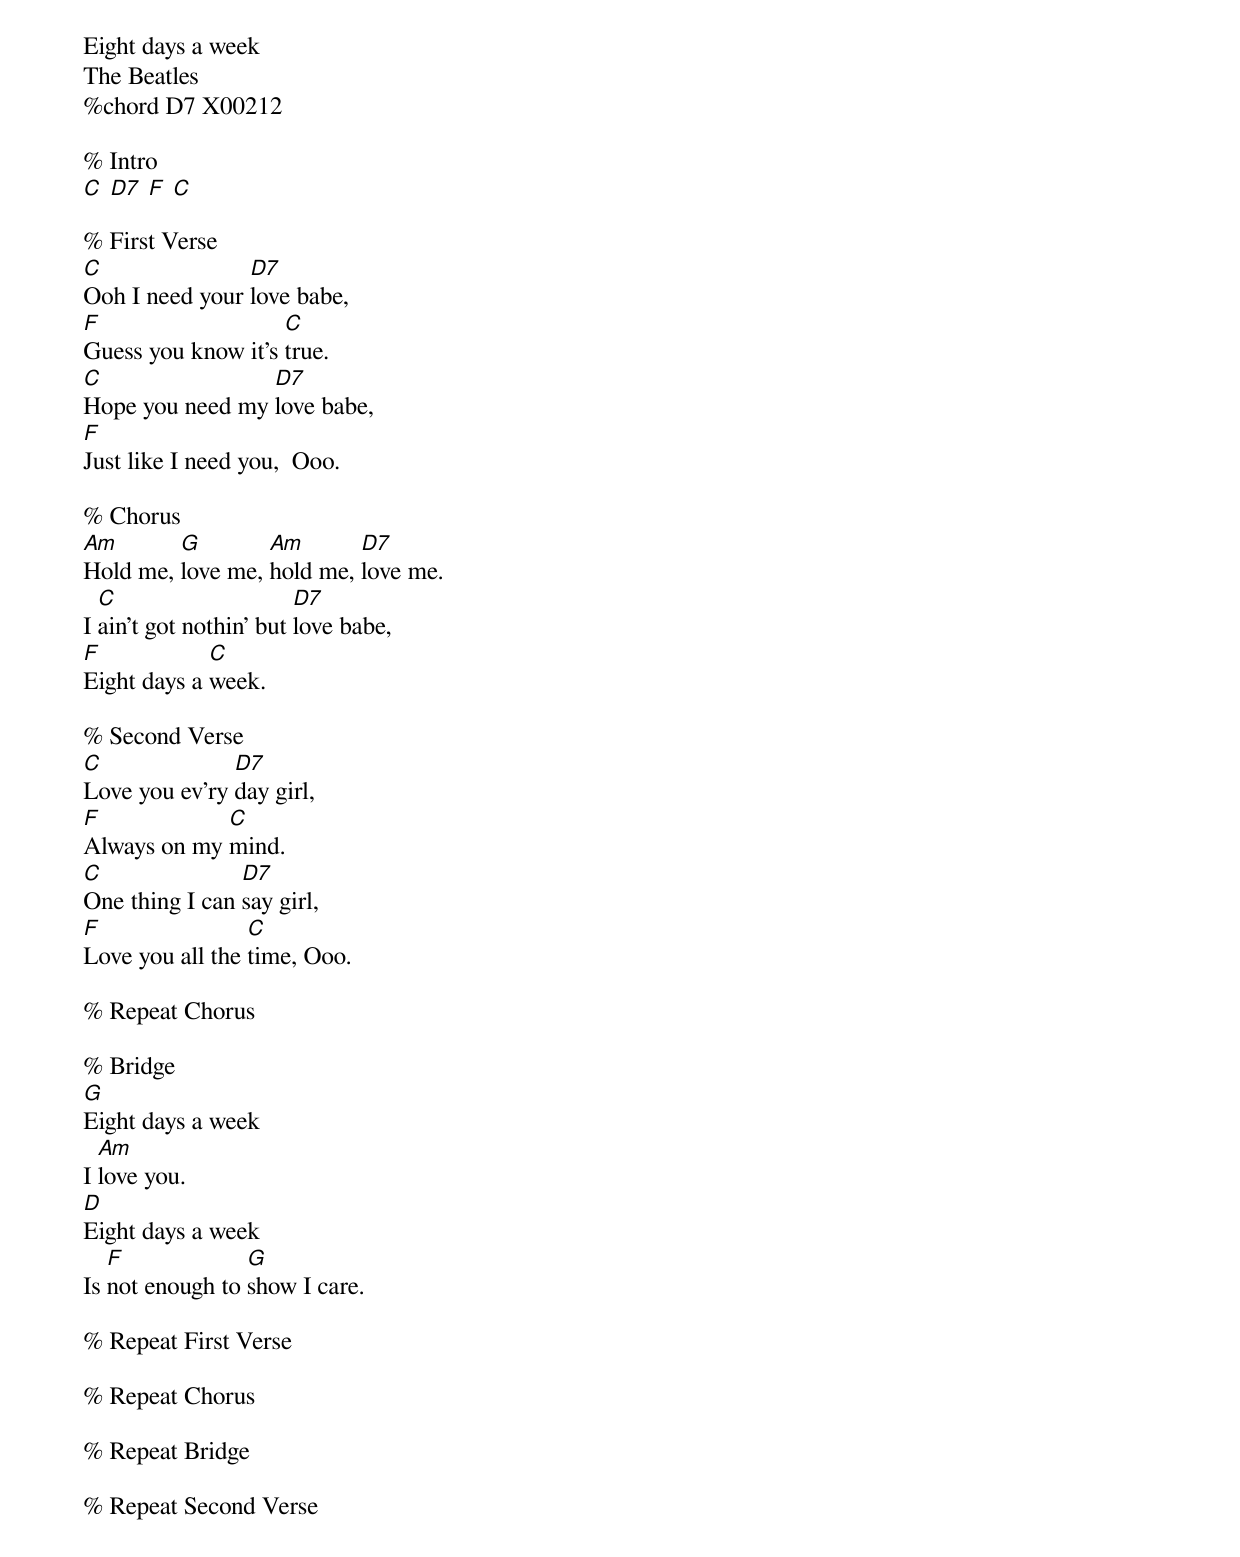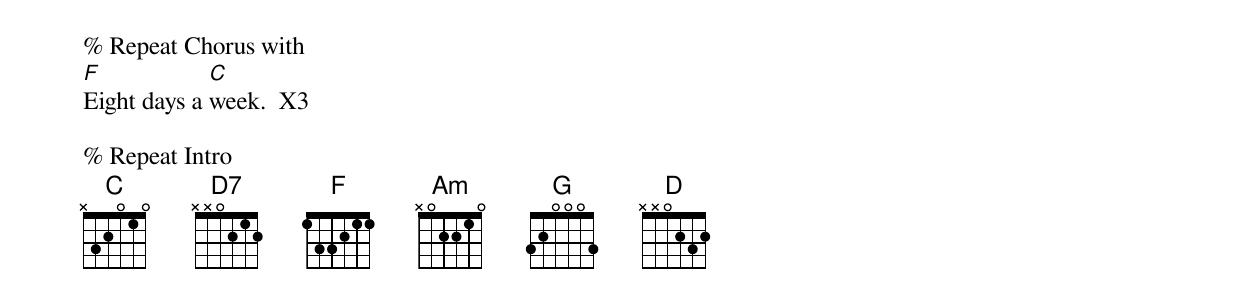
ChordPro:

Eight days a week
The Beatles
%chord D7 X00212

% Intro
[C] [D7] [F] [C]

% First Verse
[C]Ooh I need your [D7]love babe,
[F]Guess you know it's [C]true.
[C]Hope you need my [D7]love babe,
[F]Just like I need you, 	Ooo.

% Chorus
[Am]Hold me, [G]love me, [Am]hold me, [D7]love me.
I [C]ain't got nothin' but [D7]love babe,
[F]Eight days a [C]week.

% Second Verse
[C]Love you ev'ry [D7]day girl,
[F]Always on my [C]mind.
[C]One thing I can [D7]say girl,
[F]Love you all the [C]time,	Ooo.

% Repeat Chorus

% Bridge
[G]Eight days a week
I [Am]love you.
[D]Eight days a week
Is [F]not enough to [G]show I care.

% Repeat First Verse

% Repeat Chorus

% Repeat Bridge

% Repeat Second Verse

% Repeat Chorus with
[F]Eight days a [C]week.		X3

% Repeat Intro
